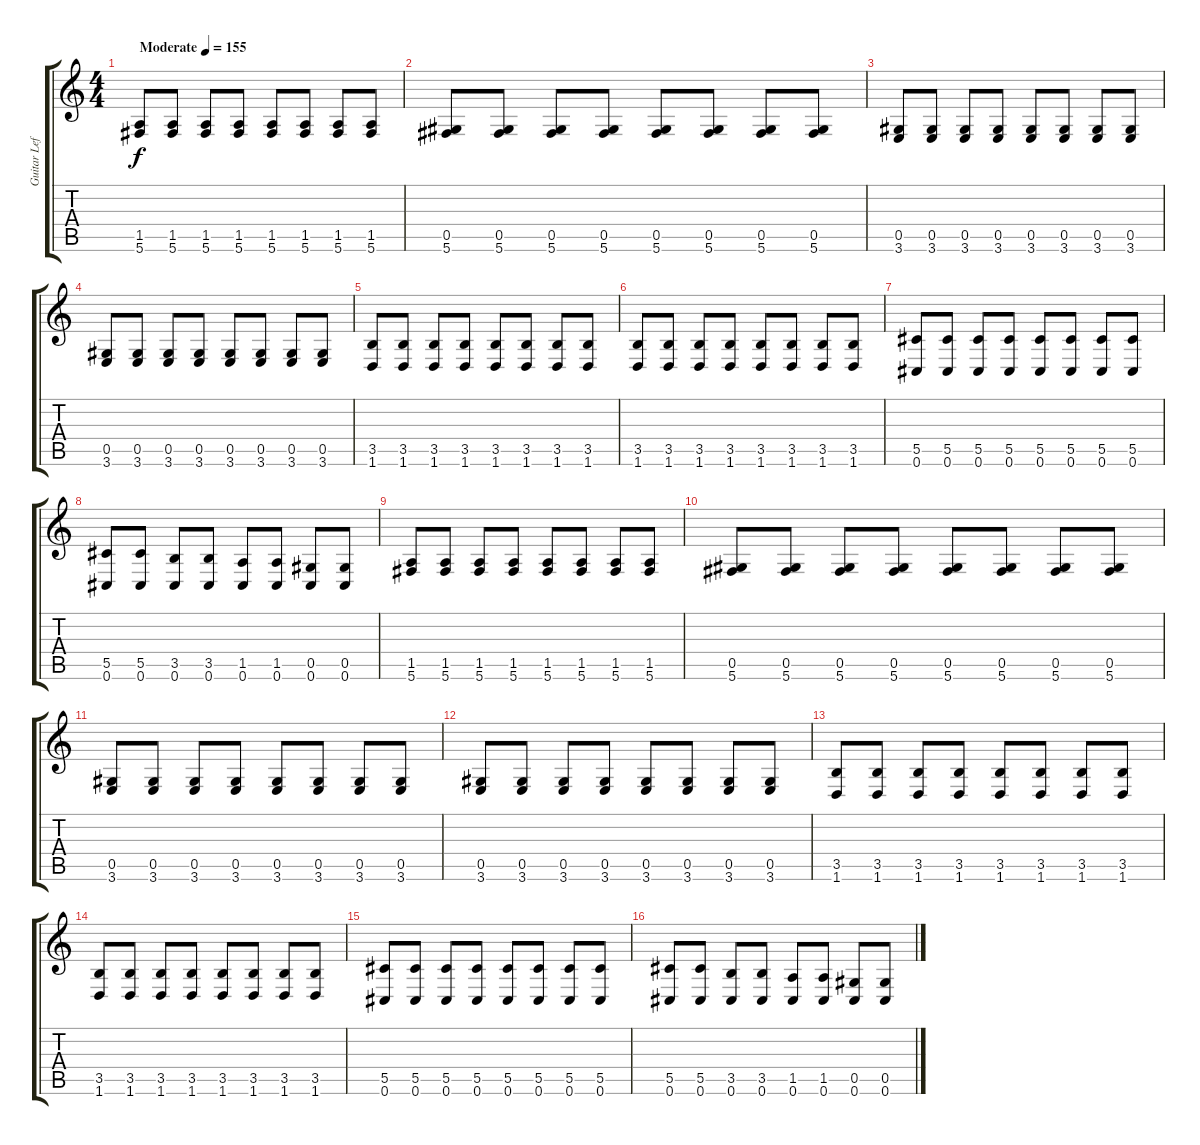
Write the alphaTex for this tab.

\track ("Guitar Left" "Guitar Lef") {instrument acousticguitarsteel}
\staff {score tabs}
\tuning (Eb4 Bb3 Gb3 Db3 Ab2 Db2) {hide}
\ts (4 4)
\tempo (155 "Moderate")
\clef g2
\ks c
(1.5 5.6).8{dy f instrument acousticguitarsteel} (1.5 5.6).8 (1.5 5.6).8 (1.5 5.6).8 (1.5 5.6).8 (1.5 5.6).8 (1.5 5.6).8 (1.5 5.6).8 |
(0.5 5.6).8 (0.5 5.6).8 (0.5 5.6).8 (0.5 5.6).8 (0.5 5.6).8 (0.5 5.6).8 (0.5 5.6).8 (0.5 5.6).8 |
(0.5 3.6).8 (0.5 3.6).8 (0.5 3.6).8 (0.5 3.6).8 (0.5 3.6).8 (0.5 3.6).8 (0.5 3.6).8 (0.5 3.6).8 |
(0.5 3.6).8 (0.5 3.6).8 (0.5 3.6).8 (0.5 3.6).8 (0.5 3.6).8 (0.5 3.6).8 (0.5 3.6).8 (0.5 3.6).8 |
(3.5 1.6).8 (3.5 1.6).8 (3.5 1.6).8 (3.5 1.6).8 (3.5 1.6).8 (3.5 1.6).8 (3.5 1.6).8 (3.5 1.6).8 |
(3.5 1.6).8 (3.5 1.6).8 (3.5 1.6).8 (3.5 1.6).8 (3.5 1.6).8 (3.5 1.6).8 (3.5 1.6).8 (3.5 1.6).8 |
(5.5 0.6).8 (5.5 0.6).8 (5.5 0.6).8 (5.5 0.6).8 (5.5 0.6).8 (5.5 0.6).8 (5.5 0.6).8 (5.5 0.6).8 |
(5.5 0.6).8 (5.5 0.6).8 (3.5 0.6).8 (3.5 0.6).8 (1.5 0.6).8 (1.5 0.6).8 (0.5 0.6).8 (0.5 0.6).8 |
(1.5 5.6).8 (1.5 5.6).8 (1.5 5.6).8 (1.5 5.6).8 (1.5 5.6).8 (1.5 5.6).8 (1.5 5.6).8 (1.5 5.6).8 |
(0.5 5.6).8 (0.5 5.6).8 (0.5 5.6).8 (0.5 5.6).8 (0.5 5.6).8 (0.5 5.6).8 (0.5 5.6).8 (0.5 5.6).8 |
(0.5 3.6).8 (0.5 3.6).8 (0.5 3.6).8 (0.5 3.6).8 (0.5 3.6).8 (0.5 3.6).8 (0.5 3.6).8 (0.5 3.6).8 |
(0.5 3.6).8 (0.5 3.6).8 (0.5 3.6).8 (0.5 3.6).8 (0.5 3.6).8 (0.5 3.6).8 (0.5 3.6).8 (0.5 3.6).8 |
(3.5 1.6).8 (3.5 1.6).8 (3.5 1.6).8 (3.5 1.6).8 (3.5 1.6).8 (3.5 1.6).8 (3.5 1.6).8 (3.5 1.6).8 |
(3.5 1.6).8 (3.5 1.6).8 (3.5 1.6).8 (3.5 1.6).8 (3.5 1.6).8 (3.5 1.6).8 (3.5 1.6).8 (3.5 1.6).8 |
(5.5 0.6).8 (5.5 0.6).8 (5.5 0.6).8 (5.5 0.6).8 (5.5 0.6).8 (5.5 0.6).8 (5.5 0.6).8 (5.5 0.6).8 |
(5.5 0.6).8 (5.5 0.6).8 (3.5 0.6).8 (3.5 0.6).8 (1.5 0.6).8 (1.5 0.6).8 (0.5 0.6).8 (0.5 0.6).8
